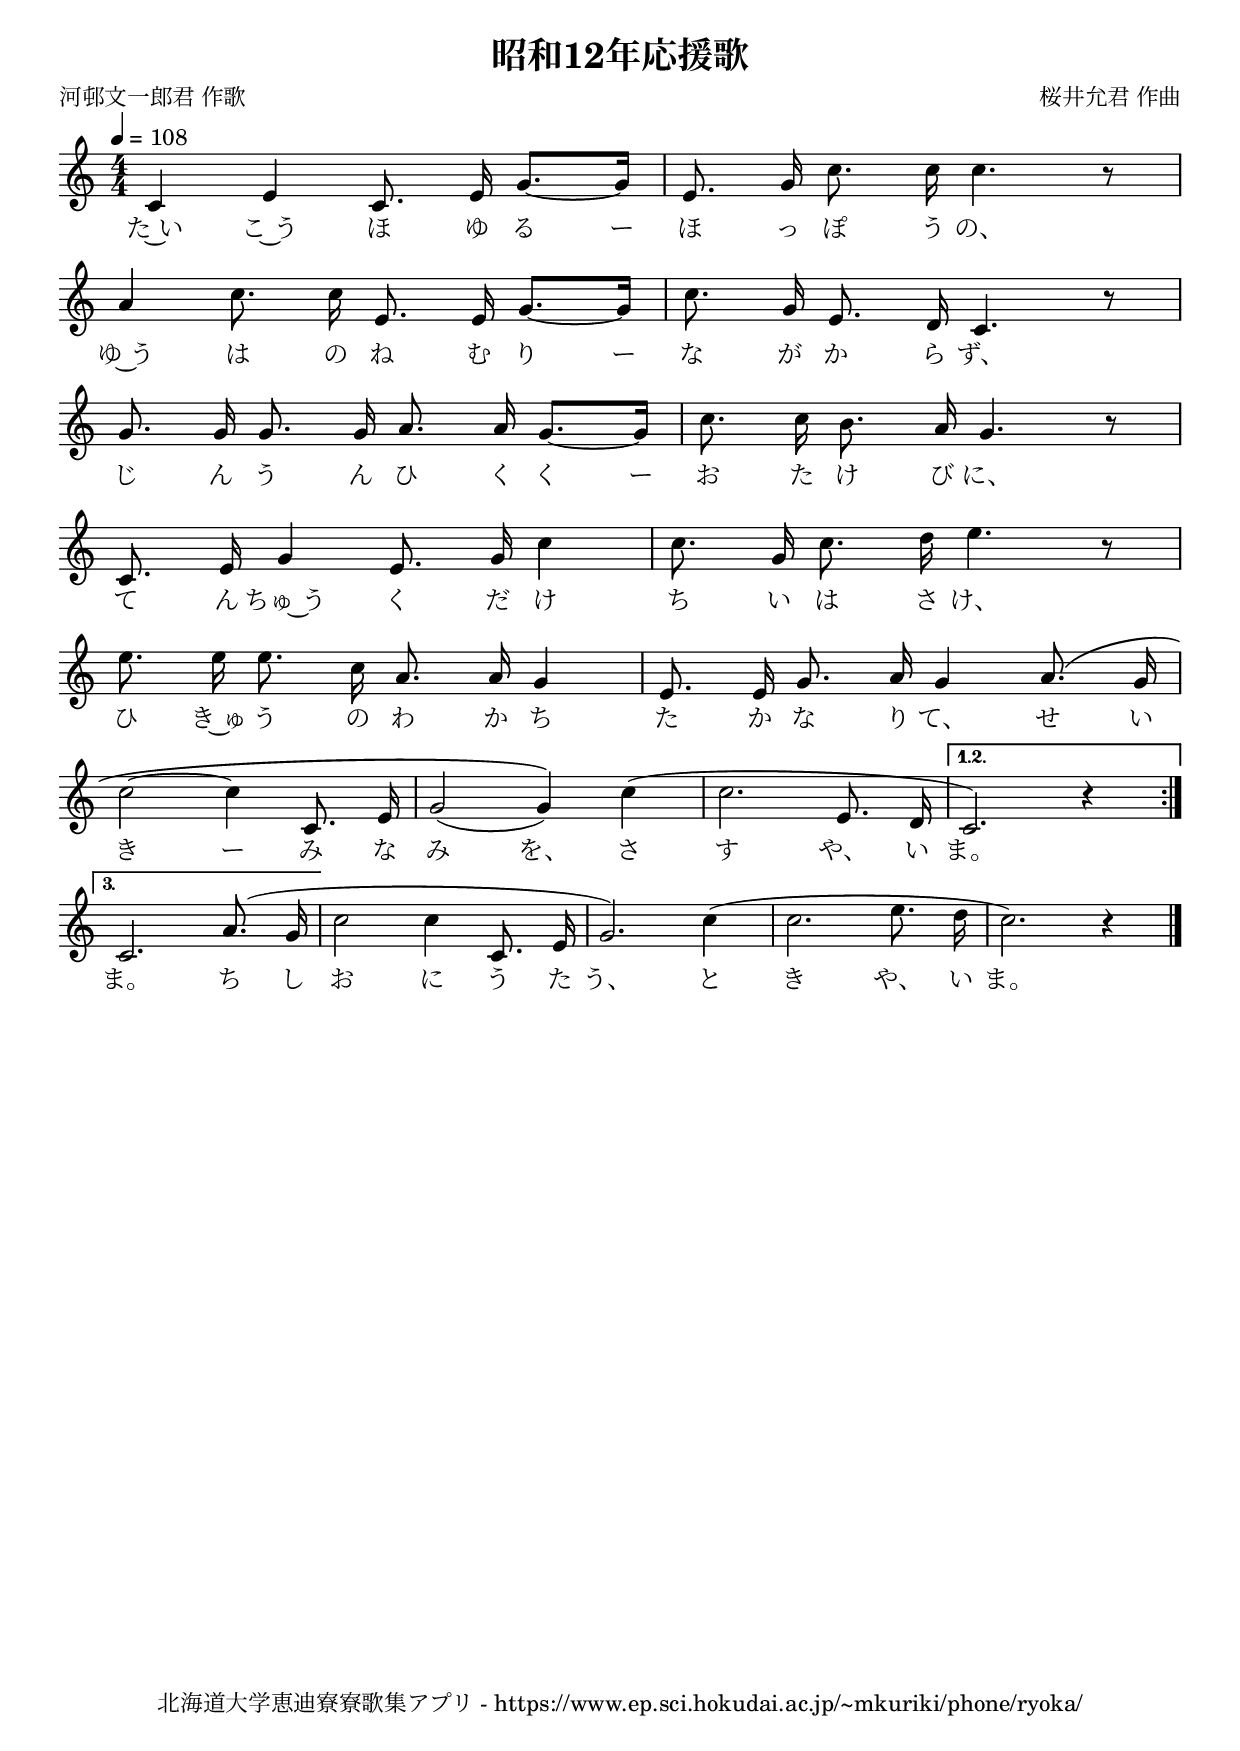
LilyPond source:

\version "2.18.2"

\paper {indent = 0}

\header {
  title = "昭和12年応援歌"
  subtitle = ""
  composer = "桜井允君 作曲"
  poet = "河邨文一郎君 作歌"
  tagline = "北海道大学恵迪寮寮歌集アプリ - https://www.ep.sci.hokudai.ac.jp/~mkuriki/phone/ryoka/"
}

melody = \relative c'{
  \tempo 4 = 108
  \autoBeamOff
  \numericTimeSignature
  \override BreathingSign.text = \markup { \musicglyph #"scripts.upedaltoe" } % ブレスの記号指定
  \key c \major
  \time 4/4
  \set melismaBusyProperties = #'()
  \repeat volta 3 {
    c4 e c8. e16 g8. ~ [ g16 ] |
    e8. g16 c8. c16 c4. r8 | \break
    a4 c8. c16 e,8. e16 g8. ~ [ g16 ] |
    c8. g16 e8. d16 c4. r8 | \break
    g'8. g16 g8. g16 a8. a16 g8. ~ [ g16 ] |
    c8. c16 b8. a16 g4. r8 | \break
    c,8. e16 g4 e8. g16 c4 |
    c8. g16 c8. d16 e4. r8 | \break
    e8. e16 e8. c16 a8. a16 g4 |
    e8. e16 g8. a16 g4 a8. \( g16 | \break
    c2 ~ c4 c,8. e16 |
    g2 ( g4 ) \) c4 ( |
    c2. e,8. d16 | 
  } \alternative {{
     c2. ) r4 | \break }{
      c2.  a'8. ( g16 |
                  }}
  c2 c4 c,8. e16 |
  g2. ) c4 ( |
  c2. e8. d16 |
  c2. ) r4
  \bar "|."
}

text = \lyricmode {
  た~い こ~う ほ ゆ る ー ほ っ ぽ う の、
  ゆ~う は の ね む り ー な が か ら ず、
  じ ん う ん ひ く く ー お た け び に、
  て ん ちゅ~う く だ け ち い は さ け、
  ひ き~ゅ う の わ か ち た か な り て、 せ い
  き ー み な み を、 さ す や、 い ま。
  ま。 ち し お に う た う、 と き や、 い ま。
}

\score {
  <<
    % ギターコード
    %{
    \new ChordNames \with {midiInstrument = #"acoustic guitar (nylon)"}{
      \set chordChanges = ##t
      \harmony
    }
    %}
    
    % メロディーライン
    \new Voice = "one"{\melody}
    % 歌詞
    \new Lyrics \lyricsto "one" \text
    % 太鼓
    % \new DrumStaff \with{
    %   \remove "Time_signature_engraver"
    %   drumStyleTable = #percussion-style
    %   \override StaffSymbol.line-count = #1
    %   \hide Stem
    % }
    % \drum
  >>
  
\midi {}
\layout {
  \context {
    \Score
    \remove "Bar_number_engraver"
  }
}

}


